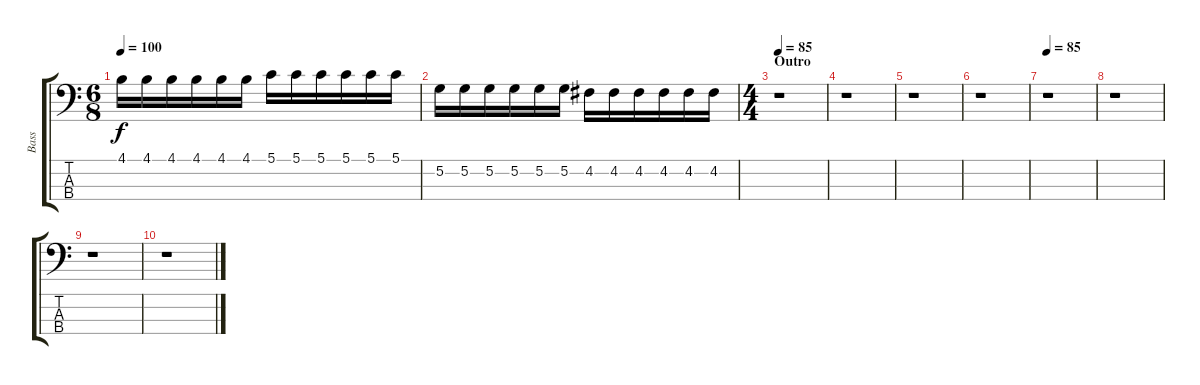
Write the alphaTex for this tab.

\track ("Bass" "Bass") {instrument electricbassfinger}
\staff {score tabs}
\tuning (G2 D2 A1 E1) {hide}
\ts (6 8)
\tempo 100
\clef f4
\ks c
4.1.16{dy f} 4.1.16 4.1.16 4.1.16 4.1.16 4.1.16 5.1.16 5.1.16 5.1.16 5.1.16 5.1.16 5.1.16 |
5.2.16 5.2.16 5.2.16 5.2.16 5.2.16 5.2.16 4.2.16 4.2.16 4.2.16 4.2.16 4.2.16 4.2.16 |
\ts (4 4)
\section ("" "Outro")
\tempo 85
r.1 |
r.1 |
r.1 |
r.1 |
\tempo 85
r.1 |
r.1 |
r.1 |
r.1
